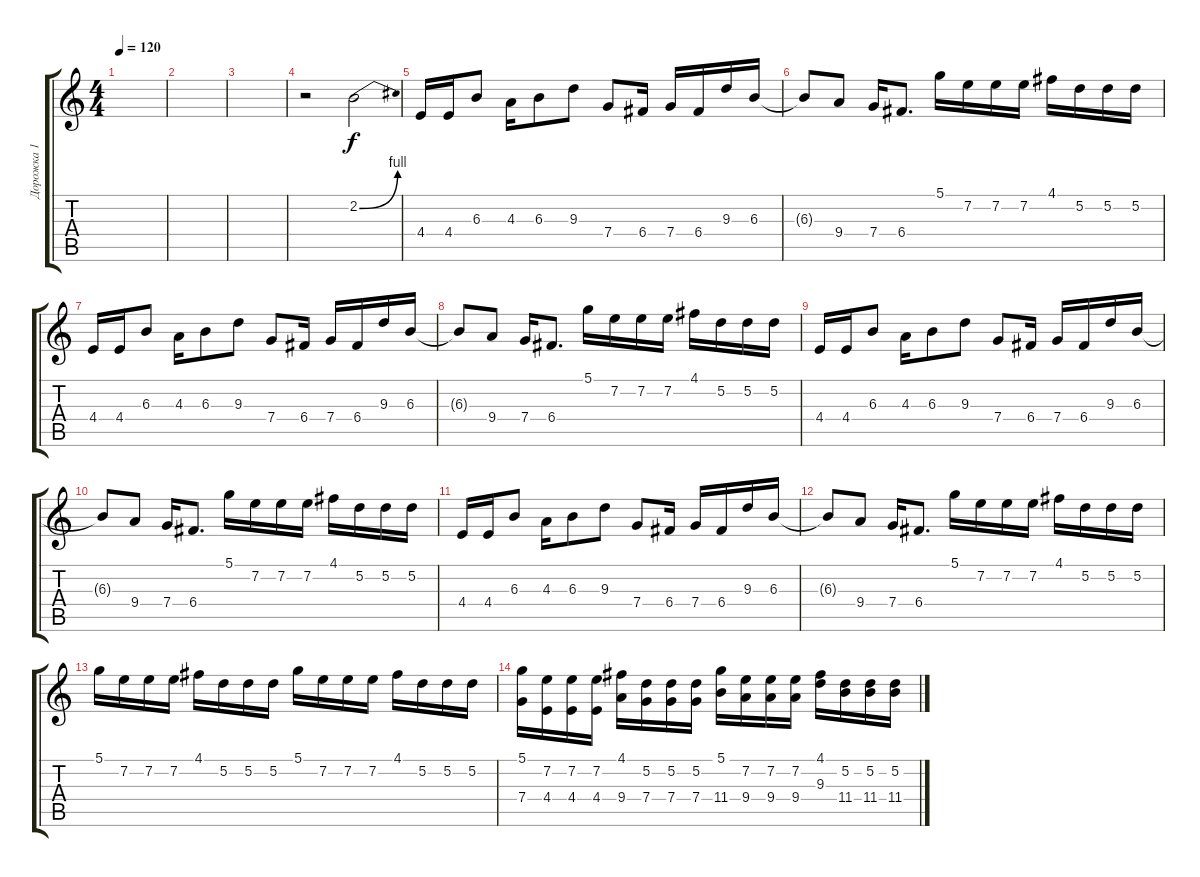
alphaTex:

\track ("Дорожка 1" "Дорожка 1") {instrument distortionguitar}
\staff {score tabs}
\tuning (D4 A3 F3 C3 G2 C2) {hide}
\ts (4 4)
\tempo 120
\clef g2
\ks c
|
|
|
r.2 2.2{be (bend 0 0 60 4)}.2 |
4.4.16 4.4.16 6.3.8 4.3.16 6.3.8 9.3.8 7.4.8 6.4.16 7.4.16 6.4.16 9.3.16 6.3.16 |
6.3{t}.8 9.4.8 7.4.16 6.4.8{d} 5.1.16 7.2.16 7.2.16 7.2.16 4.1.16 5.2.16 5.2.16 5.2.16 |
4.4.16 4.4.16 6.3.8 4.3.16 6.3.8 9.3.8 7.4.8 6.4.16 7.4.16 6.4.16 9.3.16 6.3.16 |
6.3{t}.8 9.4.8 7.4.16 6.4.8{d} 5.1.16 7.2.16 7.2.16 7.2.16 4.1.16 5.2.16 5.2.16 5.2.16 |
4.4.16 4.4.16 6.3.8 4.3.16 6.3.8 9.3.8 7.4.8 6.4.16 7.4.16 6.4.16 9.3.16 6.3.16 |
6.3{t}.8 9.4.8 7.4.16 6.4.8{d} 5.1.16 7.2.16 7.2.16 7.2.16 4.1.16 5.2.16 5.2.16 5.2.16 |
4.4.16 4.4.16 6.3.8 4.3.16 6.3.8 9.3.8 7.4.8 6.4.16 7.4.16 6.4.16 9.3.16 6.3.16 |
6.3{t}.8 9.4.8 7.4.16 6.4.8{d} 5.1.16 7.2.16 7.2.16 7.2.16 4.1.16 5.2.16 5.2.16 5.2.16 |
5.1.16 7.2.16 7.2.16 7.2.16 4.1.16 5.2.16 5.2.16 5.2.16 5.1.16 7.2.16 7.2.16 7.2.16 4.1.16 5.2.16 5.2.16 5.2.16 |
(5.1 7.4).16 (7.2 4.4).16 (7.2 4.4).16 (7.2 4.4).16 (4.1 9.4).16 (5.2 7.4).16 (5.2 7.4).16 (5.2 7.4).16 (5.1 11.4).16 (7.2 9.4).16 (7.2 9.4).16 (7.2 9.4).16 (4.1 9.3).16 (5.2 11.4).16 (5.2 11.4).16 (5.2 11.4).16
